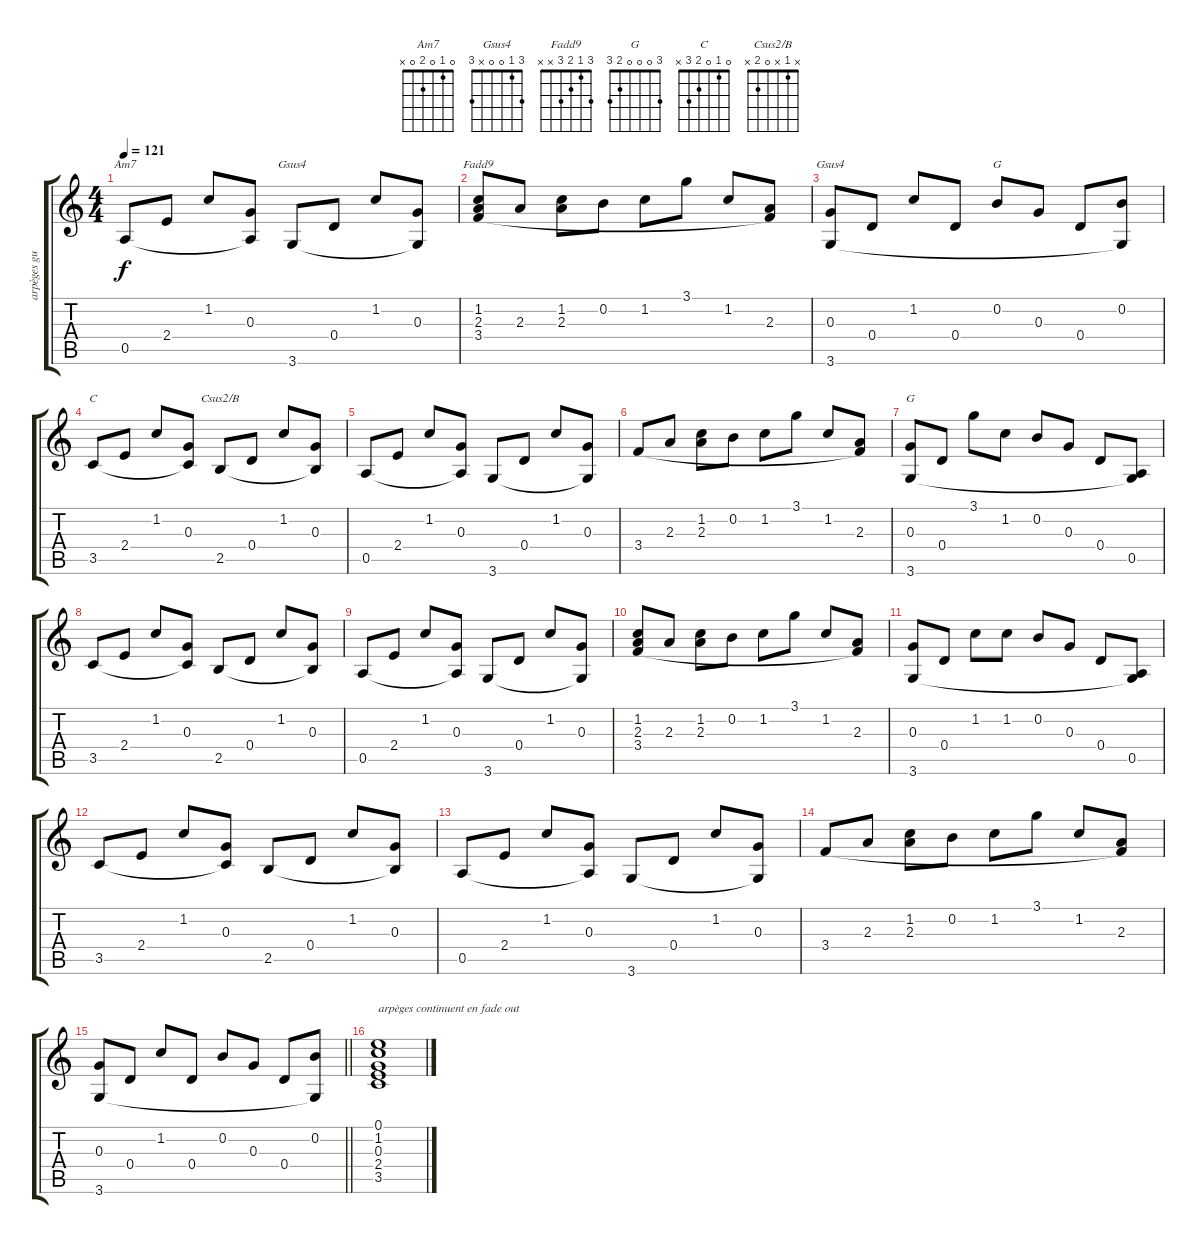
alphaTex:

\track ("arpèges guitare" "arpèges gu") {instrument acousticguitarsteel}
\staff {score tabs}
\tuning (E4 B3 G3 D3 A2 E2) {hide}
\chord ("Am7" 0 1 0 2 0 x)
\chord ("Gsus4" x 1 0 0 x 3)
\chord ("Fadd9" 3 1 2 3 x x)
\chord ("Gsus4" 3 1 0 0 x 3)
\chord ("G" 3 0 0 0 x 3)
\chord ("C" 0 1 0 2 3 x)
\chord ("Csus2/B" x 1 x 0 2 x)
\chord ("G" 3 0 0 0 2 3)
\ts (4 4)
\tempo 121
\clef g2
\ks c
0.5.8{ch "Am7" dy f} 2.4.8 1.2.8 (0.3 0.5{t}).8 3.6.8{ch "Gsus4"} 0.4.8 1.2.8 (0.3 3.6{t}).8 |
(1.2 2.3 3.4).8{ch "Fadd9"} 2.3.8 (1.2 2.3).8 0.2.8 1.2.8 3.1.8 1.2.8 (2.3 3.4{t}).8 |
(0.3 3.6).8{ch "Gsus4"} 0.4.8 1.2.8 0.4.8 0.2.8{ch "G"} 0.3.8 0.4.8 (0.2 3.6{t}).8 |
3.5.8{ch "C"} 2.4.8 1.2.8 (0.3 3.5{t}).8 2.5.8{ch "Csus2/B"} 0.4.8 1.2.8 (0.3 2.5{t}).8 |
0.5.8 2.4.8 1.2.8 (0.3 0.5{t}).8 3.6.8 0.4.8 1.2.8 (0.3 3.6{t}).8 |
3.4.8 2.3.8 (1.2 2.3).8 0.2.8 1.2.8 3.1.8 1.2.8 (2.3 3.4{t}).8 |
(0.3 3.6).8{ch "G"} 0.4.8 3.1.8 1.2.8 0.2.8 0.3.8 0.4.8 (0.5 3.6{t}).8 |
3.5.8 2.4.8 1.2.8 (0.3 3.5{t}).8 2.5.8 0.4.8 1.2.8 (0.3 2.5{t}).8 |
0.5.8 2.4.8 1.2.8 (0.3 0.5{t}).8 3.6.8 0.4.8 1.2.8 (0.3 3.6{t}).8 |
(1.2 2.3 3.4).8 2.3.8 (1.2 2.3).8 0.2.8 1.2.8 3.1.8 1.2.8 (2.3 3.4{t}).8 |
(0.3 3.6).8 0.4.8 1.2.8 1.2.8 0.2.8 0.3.8 0.4.8 (0.5 3.6{t}).8 |
3.5.8 2.4.8 1.2.8 (0.3 3.5{t}).8 2.5.8 0.4.8 1.2.8 (0.3 2.5{t}).8 |
0.5.8 2.4.8 1.2.8 (0.3 0.5{t}).8 3.6.8 0.4.8 1.2.8 (0.3 3.6{t}).8 |
3.4.8 2.3.8 (1.2 2.3).8 0.2.8 1.2.8 3.1.8 1.2.8 (2.3 3.4{t}).8 |
\barLineRight lightlight
(0.3 3.6).8 0.4.8 1.2.8 0.4.8 0.2.8 0.3.8 0.4.8 (0.2 3.6{t}).8 |
(0.1 1.2 0.3 2.4 3.5).1{txt "arpèges continuent en fade out"}
